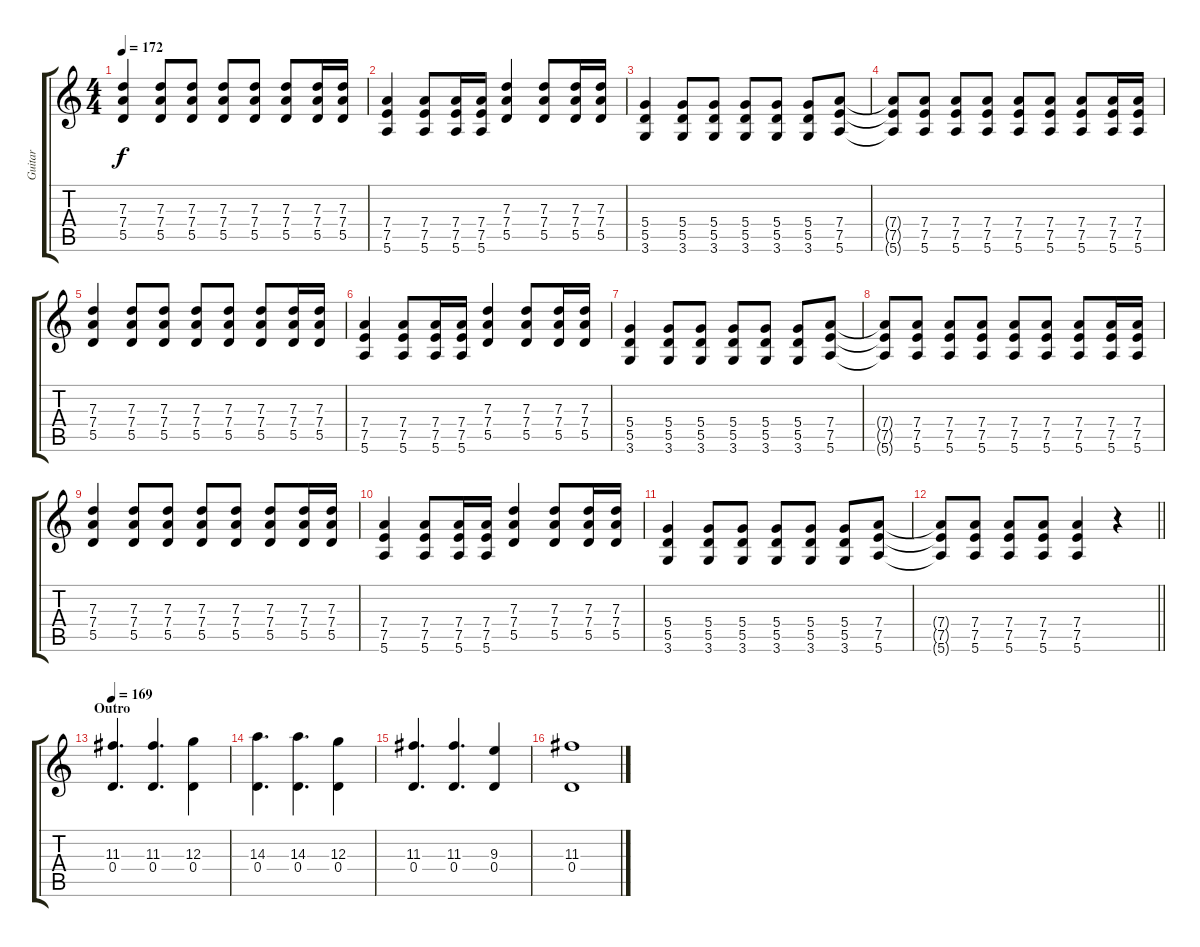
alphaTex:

\track ("Guitar" "Guitar") {instrument distortionguitar}
\staff {score tabs}
\tuning (E4 B3 G3 D3 A2 E2) {hide}
\ts (4 4)
\tempo 172
\clef g2
\ks c
(7.3 7.4 5.5).4{dy f} (7.3 7.4 5.5).8 (7.3 7.4 5.5).8 (7.3 7.4 5.5).8 (7.3 7.4 5.5).8 (7.3 7.4 5.5).8 (7.3 7.4 5.5).16 (7.3 7.4 5.5).16 |
(7.4 7.5 5.6).4 (7.4 7.5 5.6).8 (7.4 7.5 5.6).16 (7.4 7.5 5.6).16 (7.3 7.4 5.5).4 (7.3 7.4 5.5).8 (7.3 7.4 5.5).16 (7.3 7.4 5.5).16 |
(5.4 5.5 3.6).4 (5.4 5.5 3.6).8 (5.4 5.5 3.6).8 (5.4 5.5 3.6).8 (5.4 5.5 3.6).8 (5.4 5.5 3.6).8 (7.4 7.5 5.6).8 |
(7.4{t} 7.5{t} 5.6{t}).8 (7.4 7.5 5.6).8 (7.4 7.5 5.6).8 (7.4 7.5 5.6).8 (7.4 7.5 5.6).8 (7.4 7.5 5.6).8 (7.4 7.5 5.6).8 (7.4 7.5 5.6).16 (7.4 7.5 5.6).16 |
(7.3 7.4 5.5).4 (7.3 7.4 5.5).8 (7.3 7.4 5.5).8 (7.3 7.4 5.5).8 (7.3 7.4 5.5).8 (7.3 7.4 5.5).8 (7.3 7.4 5.5).16 (7.3 7.4 5.5).16 |
(7.4 7.5 5.6).4 (7.4 7.5 5.6).8 (7.4 7.5 5.6).16 (7.4 7.5 5.6).16 (7.3 7.4 5.5).4 (7.3 7.4 5.5).8 (7.3 7.4 5.5).16 (7.3 7.4 5.5).16 |
(5.4 5.5 3.6).4 (5.4 5.5 3.6).8 (5.4 5.5 3.6).8 (5.4 5.5 3.6).8 (5.4 5.5 3.6).8 (5.4 5.5 3.6).8 (7.4 7.5 5.6).8 |
(7.4{t} 7.5{t} 5.6{t}).8 (7.4 7.5 5.6).8 (7.4 7.5 5.6).8 (7.4 7.5 5.6).8 (7.4 7.5 5.6).8 (7.4 7.5 5.6).8 (7.4 7.5 5.6).8 (7.4 7.5 5.6).16 (7.4 7.5 5.6).16 |
(7.3 7.4 5.5).4 (7.3 7.4 5.5).8 (7.3 7.4 5.5).8 (7.3 7.4 5.5).8 (7.3 7.4 5.5).8 (7.3 7.4 5.5).8 (7.3 7.4 5.5).16 (7.3 7.4 5.5).16 |
(7.4 7.5 5.6).4 (7.4 7.5 5.6).8 (7.4 7.5 5.6).16 (7.4 7.5 5.6).16 (7.3 7.4 5.5).4 (7.3 7.4 5.5).8 (7.3 7.4 5.5).16 (7.3 7.4 5.5).16 |
(5.4 5.5 3.6).4 (5.4 5.5 3.6).8 (5.4 5.5 3.6).8 (5.4 5.5 3.6).8 (5.4 5.5 3.6).8 (5.4 5.5 3.6).8 (7.4 7.5 5.6).8 |
\barLineRight lightlight
(7.4{t} 7.5{t} 5.6{t}).8 (7.4 7.5 5.6).8 (7.4 7.5 5.6).8 (7.4 7.5 5.6).8 (7.4 7.5 5.6).4 r.4 |
\section ("" "Outro")
\tempo 169
(11.3 0.4).4{d} (11.3 0.4).4{d} (12.3 0.4).4 |
(14.3 0.4).4{d} (14.3 0.4).4{d} (12.3 0.4).4 |
(11.3 0.4).4{d} (11.3 0.4).4{d} (9.3 0.4).4 |
(11.3 0.4).1
